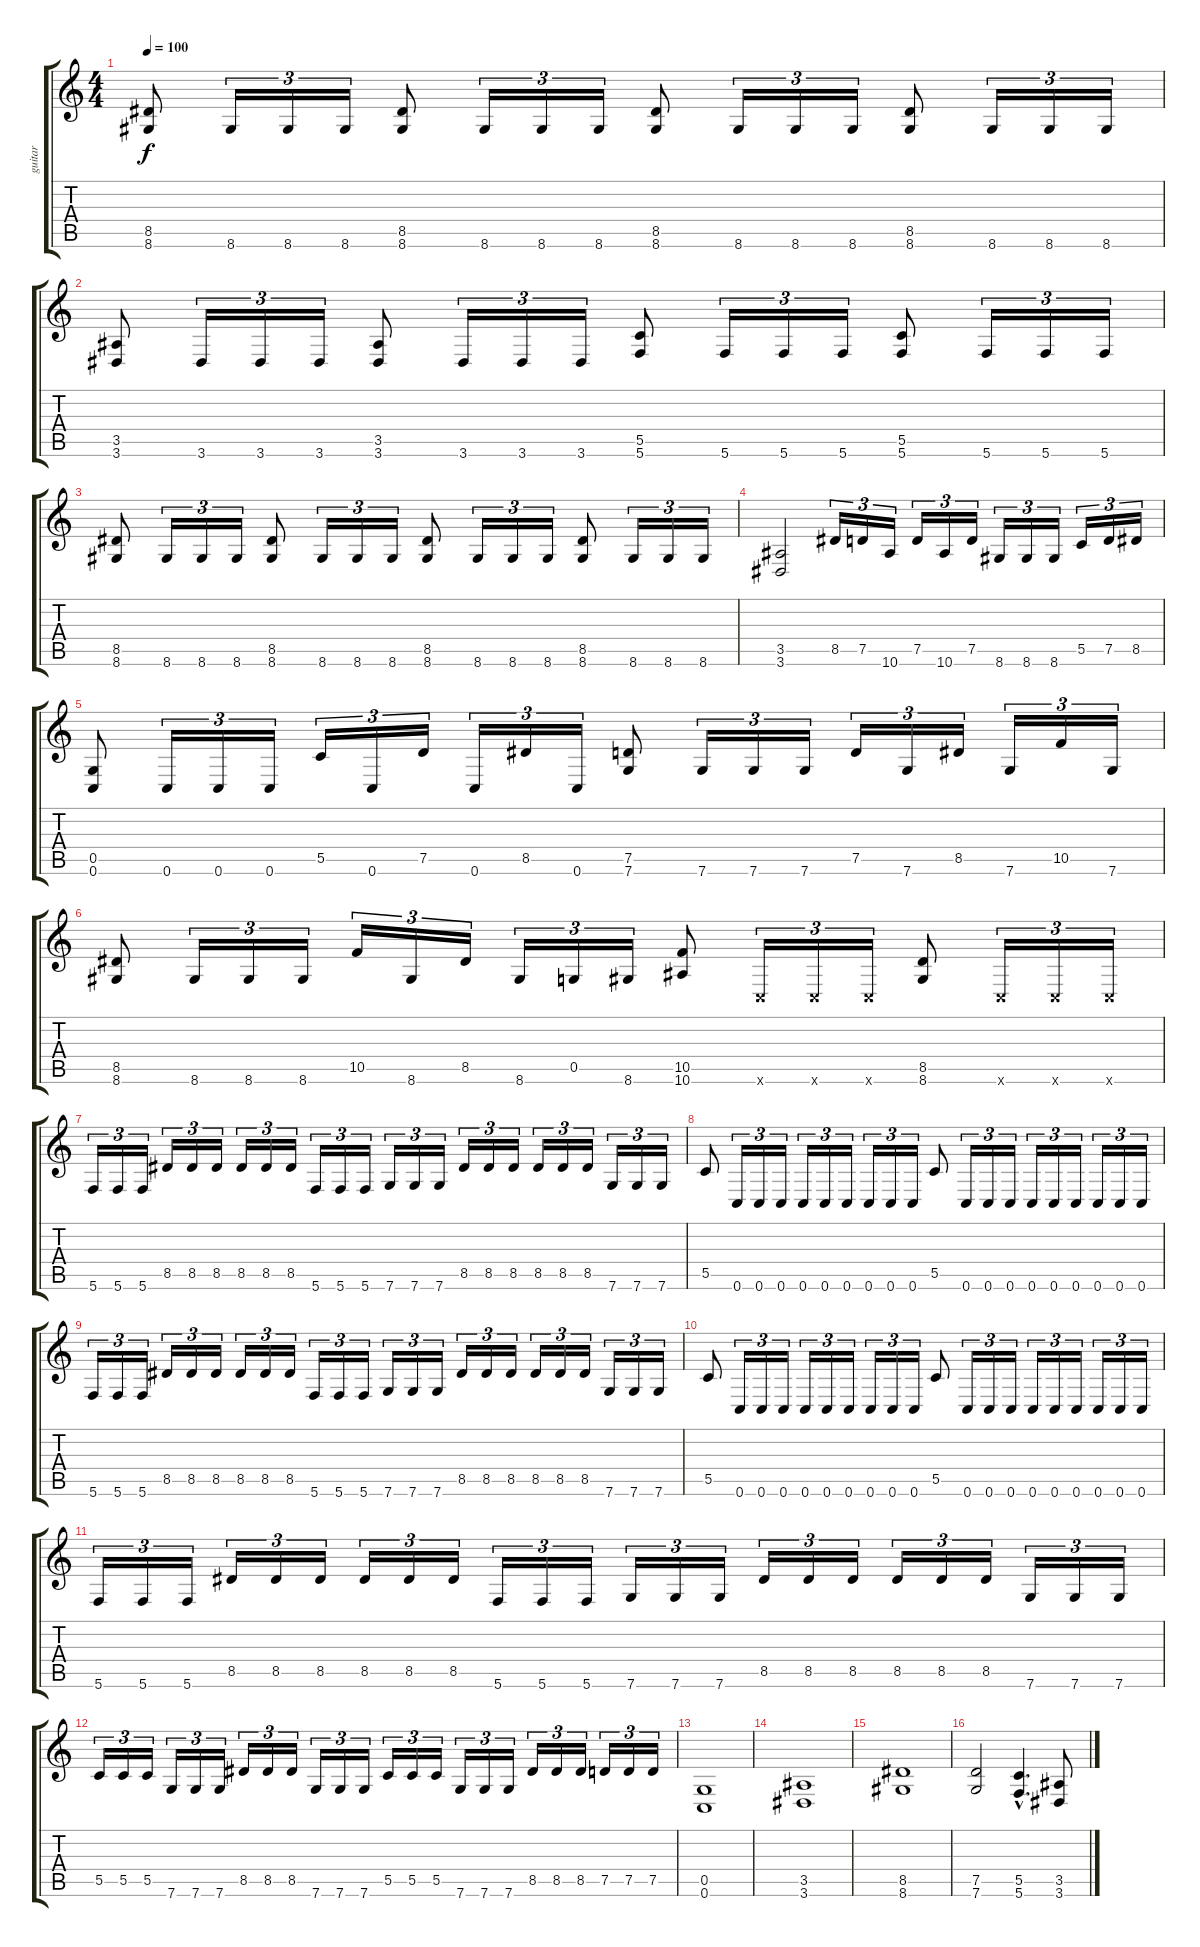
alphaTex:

\track ("guitar" "guitar") {instrument distortionguitar}
\staff {score tabs}
\tuning (D4 A3 F3 C3 G2 C2) {hide}
\ts (4 4)
\tempo 100
\clef g2
\ks c
(8.5 8.6).8{dy f} 8.6.16{tu (3 2)} 8.6.16{tu (3 2)} 8.6.16{tu (3 2)} (8.5 8.6).8 8.6.16{tu (3 2)} 8.6.16{tu (3 2)} 8.6.16{tu (3 2)} (8.5 8.6).8 8.6.16{tu (3 2)} 8.6.16{tu (3 2)} 8.6.16{tu (3 2)} (8.5 8.6).8 8.6.16{tu (3 2)} 8.6.16{tu (3 2)} 8.6.16{tu (3 2)} |
(3.5 3.6).8 3.6.16{tu (3 2)} 3.6.16{tu (3 2)} 3.6.16{tu (3 2)} (3.5 3.6).8 3.6.16{tu (3 2)} 3.6.16{tu (3 2)} 3.6.16{tu (3 2)} (5.5 5.6).8 5.6.16{tu (3 2)} 5.6.16{tu (3 2)} 5.6.16{tu (3 2)} (5.5 5.6).8 5.6.16{tu (3 2)} 5.6.16{tu (3 2)} 5.6.16{tu (3 2)} |
(8.5 8.6).8 8.6.16{tu (3 2)} 8.6.16{tu (3 2)} 8.6.16{tu (3 2)} (8.5 8.6).8 8.6.16{tu (3 2)} 8.6.16{tu (3 2)} 8.6.16{tu (3 2)} (8.5 8.6).8 8.6.16{tu (3 2)} 8.6.16{tu (3 2)} 8.6.16{tu (3 2)} (8.5 8.6).8 8.6.16{tu (3 2)} 8.6.16{tu (3 2)} 8.6.16{tu (3 2)} |
(3.5 3.6).2 8.5.16{tu (3 2)} 7.5.16{tu (3 2)} 10.6.16{tu (3 2)} 7.5.16{tu (3 2)} 10.6.16{tu (3 2)} 7.5.16{tu (3 2)} 8.6.16{tu (3 2)} 8.6.16{tu (3 2)} 8.6.16{tu (3 2)} 5.5.16{tu (3 2)} 7.5.16{tu (3 2)} 8.5.16{tu (3 2)} |
(0.5 0.6).8 0.6.16{tu (3 2)} 0.6.16{tu (3 2)} 0.6.16{tu (3 2)} 5.5.16{tu (3 2)} 0.6.16{tu (3 2)} 7.5.16{tu (3 2)} 0.6.16{tu (3 2)} 8.5.16{tu (3 2)} 0.6.16{tu (3 2)} (7.5 7.6).8 7.6.16{tu (3 2)} 7.6.16{tu (3 2)} 7.6.16{tu (3 2)} 7.5.16{tu (3 2)} 7.6.16{tu (3 2)} 8.5.16{tu (3 2)} 7.6.16{tu (3 2)} 10.5.16{tu (3 2)} 7.6.16{tu (3 2)} |
(8.5 8.6).8 8.6.16{tu (3 2)} 8.6.16{tu (3 2)} 8.6.16{tu (3 2)} 10.5.16{tu (3 2)} 8.6.16{tu (3 2)} 8.5.16{tu (3 2)} 8.6.16{tu (3 2)} 0.5.16{tu (3 2)} 8.6.16{tu (3 2)} (10.5 10.6).8 0.6{x}.16{tu (3 2)} 0.6{x}.16{tu (3 2)} 0.6{x}.16{tu (3 2)} (8.5 8.6).8 0.6{x}.16{tu (3 2)} 0.6{x}.16{tu (3 2)} 0.6{x}.16{tu (3 2)} |
5.6.16{tu (3 2)} 5.6.16{tu (3 2)} 5.6.16{tu (3 2)} 8.5.16{tu (3 2)} 8.5.16{tu (3 2)} 8.5.16{tu (3 2)} 8.5.16{tu (3 2)} 8.5.16{tu (3 2)} 8.5.16{tu (3 2)} 5.6.16{tu (3 2)} 5.6.16{tu (3 2)} 5.6.16{tu (3 2)} 7.6.16{tu (3 2)} 7.6.16{tu (3 2)} 7.6.16{tu (3 2)} 8.5.16{tu (3 2)} 8.5.16{tu (3 2)} 8.5.16{tu (3 2)} 8.5.16{tu (3 2)} 8.5.16{tu (3 2)} 8.5.16{tu (3 2)} 7.6.16{tu (3 2)} 7.6.16{tu (3 2)} 7.6.16{tu (3 2)} |
5.5.8 0.6.16{tu (3 2)} 0.6.16{tu (3 2)} 0.6.16{tu (3 2)} 0.6.16{tu (3 2)} 0.6.16{tu (3 2)} 0.6.16{tu (3 2)} 0.6.16{tu (3 2)} 0.6.16{tu (3 2)} 0.6.16{tu (3 2)} 5.5.8 0.6.16{tu (3 2)} 0.6.16{tu (3 2)} 0.6.16{tu (3 2)} 0.6.16{tu (3 2)} 0.6.16{tu (3 2)} 0.6.16{tu (3 2)} 0.6.16{tu (3 2)} 0.6.16{tu (3 2)} 0.6.16{tu (3 2)} |
5.6.16{tu (3 2)} 5.6.16{tu (3 2)} 5.6.16{tu (3 2)} 8.5.16{tu (3 2)} 8.5.16{tu (3 2)} 8.5.16{tu (3 2)} 8.5.16{tu (3 2)} 8.5.16{tu (3 2)} 8.5.16{tu (3 2)} 5.6.16{tu (3 2)} 5.6.16{tu (3 2)} 5.6.16{tu (3 2)} 7.6.16{tu (3 2)} 7.6.16{tu (3 2)} 7.6.16{tu (3 2)} 8.5.16{tu (3 2)} 8.5.16{tu (3 2)} 8.5.16{tu (3 2)} 8.5.16{tu (3 2)} 8.5.16{tu (3 2)} 8.5.16{tu (3 2)} 7.6.16{tu (3 2)} 7.6.16{tu (3 2)} 7.6.16{tu (3 2)} |
5.5.8 0.6.16{tu (3 2)} 0.6.16{tu (3 2)} 0.6.16{tu (3 2)} 0.6.16{tu (3 2)} 0.6.16{tu (3 2)} 0.6.16{tu (3 2)} 0.6.16{tu (3 2)} 0.6.16{tu (3 2)} 0.6.16{tu (3 2)} 5.5.8 0.6.16{tu (3 2)} 0.6.16{tu (3 2)} 0.6.16{tu (3 2)} 0.6.16{tu (3 2)} 0.6.16{tu (3 2)} 0.6.16{tu (3 2)} 0.6.16{tu (3 2)} 0.6.16{tu (3 2)} 0.6.16{tu (3 2)} |
5.6.16{tu (3 2)} 5.6.16{tu (3 2)} 5.6.16{tu (3 2)} 8.5.16{tu (3 2)} 8.5.16{tu (3 2)} 8.5.16{tu (3 2)} 8.5.16{tu (3 2)} 8.5.16{tu (3 2)} 8.5.16{tu (3 2)} 5.6.16{tu (3 2)} 5.6.16{tu (3 2)} 5.6.16{tu (3 2)} 7.6.16{tu (3 2)} 7.6.16{tu (3 2)} 7.6.16{tu (3 2)} 8.5.16{tu (3 2)} 8.5.16{tu (3 2)} 8.5.16{tu (3 2)} 8.5.16{tu (3 2)} 8.5.16{tu (3 2)} 8.5.16{tu (3 2)} 7.6.16{tu (3 2)} 7.6.16{tu (3 2)} 7.6.16{tu (3 2)} |
5.5.16{tu (3 2)} 5.5.16{tu (3 2)} 5.5.16{tu (3 2)} 7.6.16{tu (3 2)} 7.6.16{tu (3 2)} 7.6.16{tu (3 2)} 8.5.16{tu (3 2)} 8.5.16{tu (3 2)} 8.5.16{tu (3 2)} 7.6.16{tu (3 2)} 7.6.16{tu (3 2)} 7.6.16{tu (3 2)} 5.5.16{tu (3 2)} 5.5.16{tu (3 2)} 5.5.16{tu (3 2)} 7.6.16{tu (3 2)} 7.6.16{tu (3 2)} 7.6.16{tu (3 2)} 8.5.16{tu (3 2)} 8.5.16{tu (3 2)} 8.5.16{tu (3 2)} 7.5.16{tu (3 2)} 7.5.16{tu (3 2)} 7.5.16{tu (3 2)} |
(0.5 0.6).1 |
(3.5 3.6).1 |
(8.5 8.6).1 |
(7.5 7.6).2 (5.5{hac} 5.6{hac}).4{d} (3.5 3.6).8
